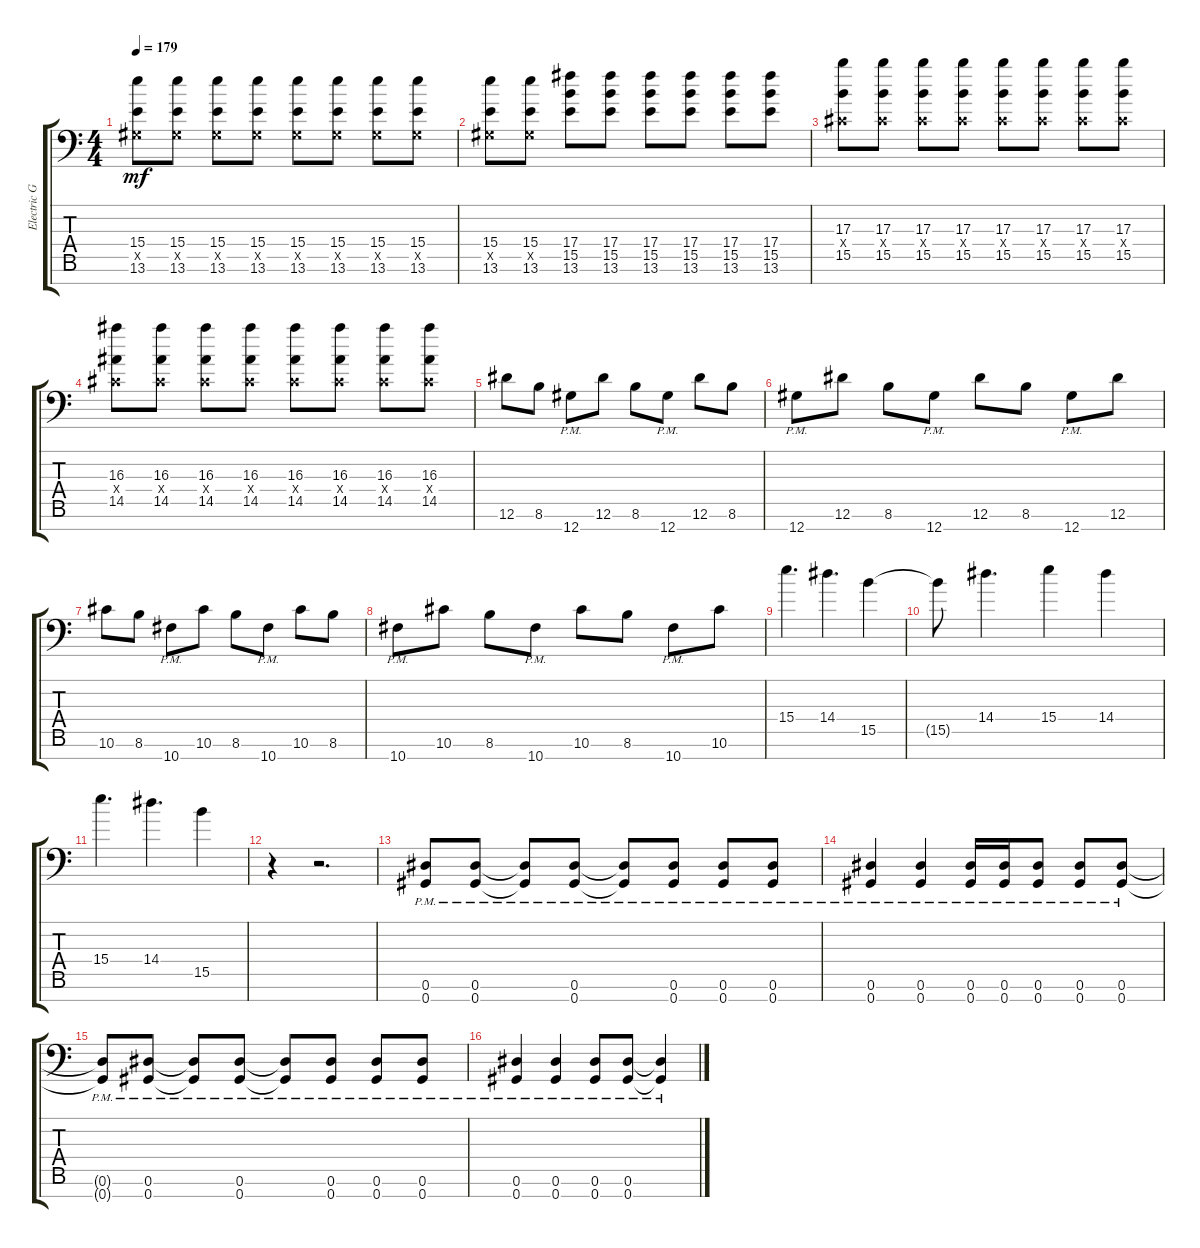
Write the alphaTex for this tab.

\track ("Electric Guitar" "Electric G") {instrument distortionguitar}
\staff {score tabs}
\tuning (Eb4 Bb3 Gb3 Db3 Ab2 Eb2 Ab1) {hide}
\ts (4 4)
\tempo 179
\clef f4
\ks c
(15.4 0.5{x} 13.6).8{dy mf} (15.4 0.5{x} 13.6).8 (15.4 0.5{x} 13.6).8 (15.4 0.5{x} 13.6).8 (15.4 0.5{x} 13.6).8 (15.4 0.5{x} 13.6).8 (15.4 0.5{x} 13.6).8 (15.4 0.5{x} 13.6).8 |
(15.4 0.5{x} 13.6).8 (15.4 0.5{x} 13.6).8 (17.4 15.5 13.6).8 (17.4 15.5 13.6).8 (17.4 15.5 13.6).8 (17.4 15.5 13.6).8 (17.4 15.5 13.6).8 (17.4 15.5 13.6).8 |
(17.3 0.4{x} 15.5).8 (17.3 0.4{x} 15.5).8 (17.3 0.4{x} 15.5).8 (17.3 0.4{x} 15.5).8 (17.3 0.4{x} 15.5).8 (17.3 0.4{x} 15.5).8 (17.3 0.4{x} 15.5).8 (17.3 0.4{x} 15.5).8 |
(16.3 0.4{x} 14.5).8 (16.3 0.4{x} 14.5).8 (16.3 0.4{x} 14.5).8 (16.3 0.4{x} 14.5).8 (16.3 0.4{x} 14.5).8 (16.3 0.4{x} 14.5).8 (16.3 0.4{x} 14.5).8 (16.3 0.4{x} 14.5).8 |
12.6.8 8.6.8 12.7{pm}.8 12.6.8 8.6.8 12.7{pm}.8 12.6.8 8.6.8 |
12.7{pm}.8 12.6.8 8.6.8 12.7{pm}.8 12.6.8 8.6.8 12.7{pm}.8 12.6.8 |
10.6.8 8.6.8 10.7{pm}.8 10.6.8 8.6.8 10.7{pm}.8 10.6.8 8.6.8 |
10.7{pm}.8 10.6.8 8.6.8 10.7{pm}.8 10.6.8 8.6.8 10.7{pm}.8 10.6.8 |
15.4.4{d} 14.4.4{d} 15.5.4 |
15.5{t}.8 14.4.4{d} 15.4.4 14.4.4 |
15.4.4{d} 14.4.4{d} 15.5.4 |
r.4 r.2{d} |
(0.6{pm} 0.7{pm}).8 (0.6{pm} 0.7{pm}).8 (0.6{pm t} 0.7{pm t}).8 (0.6{pm} 0.7{pm}).8 (0.6{pm t} 0.7{pm t}).8 (0.6{pm} 0.7{pm}).8 (0.6{pm} 0.7{pm}).8 (0.6{pm} 0.7{pm}).8 |
(0.6{pm} 0.7{pm}).4 (0.6{pm} 0.7{pm}).4 (0.6{pm} 0.7{pm}).16 (0.6{pm} 0.7{pm}).16 (0.6{pm} 0.7{pm}).8 (0.6{pm} 0.7{pm}).8 (0.6{pm} 0.7{pm}).8 |
(0.6{pm t} 0.7{pm t}).8 (0.6{pm} 0.7{pm}).8 (0.6{pm t} 0.7{pm t}).8 (0.6{pm} 0.7{pm}).8 (0.6{pm t} 0.7{pm t}).8 (0.6{pm} 0.7{pm}).8 (0.6{pm} 0.7{pm}).8 (0.6{pm} 0.7{pm}).8 |
(0.6{pm} 0.7{pm}).4 (0.6{pm} 0.7{pm}).4 (0.6{pm} 0.7{pm}).8 (0.6{pm} 0.7{pm}).8 (0.6{pm t} 0.7{pm t}).4
